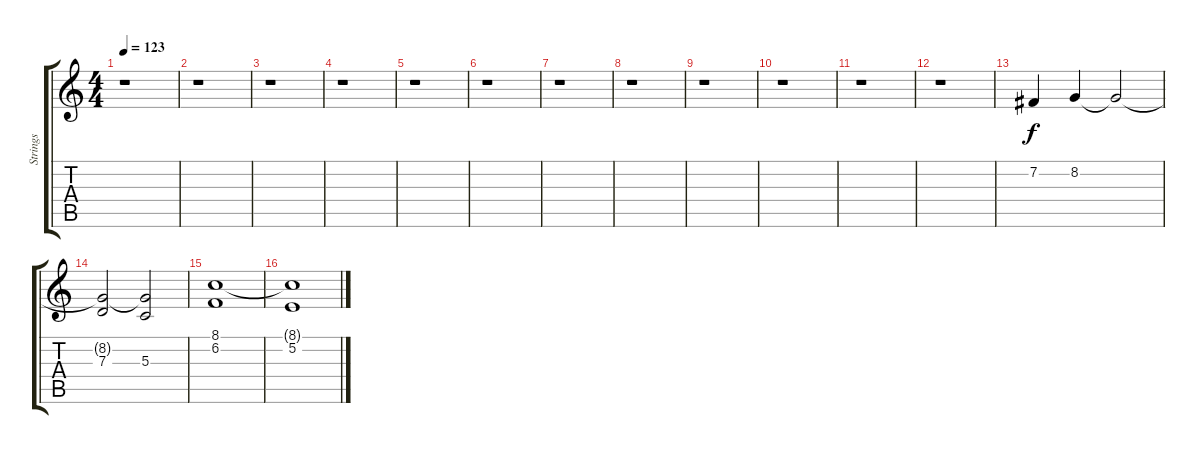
\track ("Strings" "Strings") {instrument stringensemble1}
\staff {score tabs}
\tuning (E4 B3 G3 D3 A2 E2) {hide}
\ts (4 4)
\tempo 123
\clef g2
\ks c
r.1{dy f} |
r.1 |
r.1 |
r.1 |
r.1 |
r.1 |
r.1 |
r.1 |
r.1 |
r.1 |
r.1 |
r.1 |
7.2.4 8.2.4 8.2{t}.2 |
(8.2{t} 7.3).2 (8.2{t} 5.3).2 |
(8.1 6.2).1 |
(8.1{t} 5.2).1
